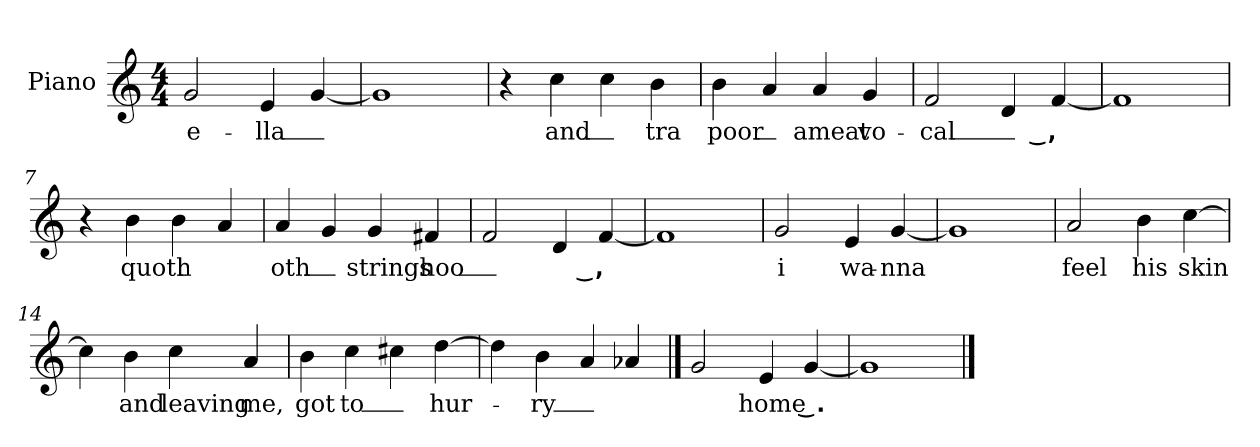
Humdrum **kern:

**kern	**text
*part1	*part1
*staff1	*staff1
*I"Piano	*
*I'Pno	*
*clefG2	*
*k[]	*
*M4/4	*
*MM200	*
=1	=1
2g/	e-
4e/	-lla_
[4g/	_
=2	=2
1g]	.
=3	=3
4r	.
4cc\	and_
4cc\	_
4b\	tra
=4	=4
4b\	poor_
4a/	_
4a/	ameat
4g/	vo-
=5	=5
2f/	-cal_
4d/	_
[4f/	_,
=6	=6
1f]	.
=7	=7
4r	.
4b\	quoth_
4b\	_
4a/	_
=8	=8
4a/	oth_
4g/	_
4g/	strings
4f#X/	hoo_
=9	=9
2f/	_
4d/	_
[4f/	_,
=10	=10
1f]	.
=11	=11
2g/	i
4e/	wa-
[4g/	-nna
=12	=12
1g]	.
=13	=13
2a/	feel
4b\	his
[4cc\	skin
=14	=14
4cc\]	.
4b\	and
4cc\	leaving
4a/	me,
=15	=15
4b\	got
4cc\	to_
4cc#X\	_
[4dd\	hur-
=16	=16
4dd\]	.
4b\	-ry_
4a/	_
4a-X/	_
==17	==17
2g/	_
4e/	home_
[4g/	_.
=18	=18
1g]	.
==	==
*-	*-
